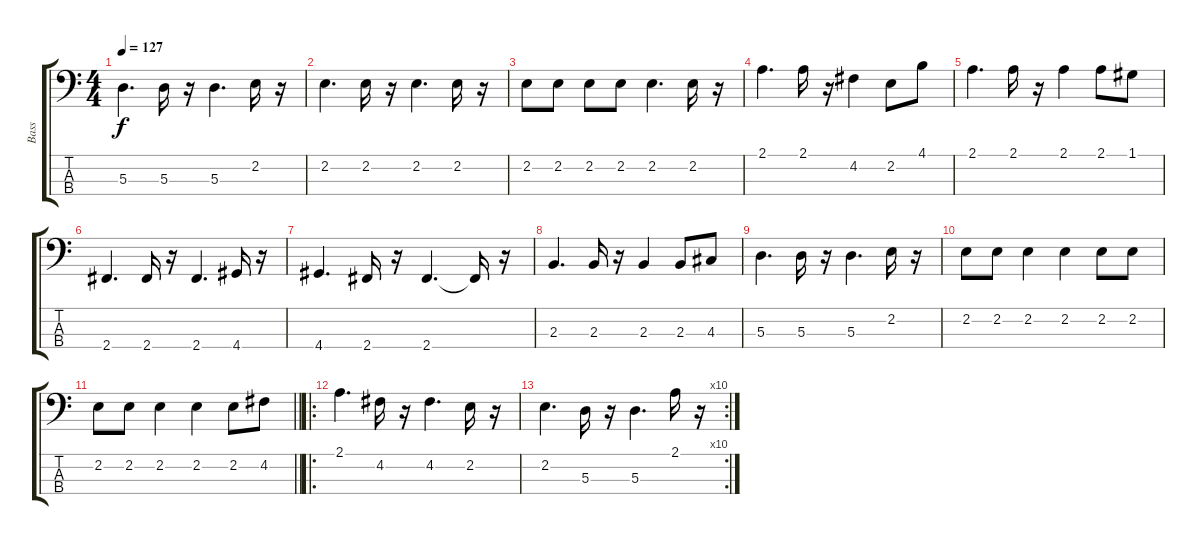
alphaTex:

\track ("Bass" "Bass") {instrument electricbassfinger}
\staff {score tabs}
\tuning (G2 D2 A1 E1) {hide}
\ts (4 4)
\tempo 127
\clef f4
\ks c
5.3.4{d dy f} 5.3.16 r.16 5.3.4{d} 2.2.16 r.16 |
2.2.4{d} 2.2.16 r.16 2.2.4{d} 2.2.16 r.16 |
2.2.8 2.2.8 2.2.8 2.2.8 2.2.4{d} 2.2.16 r.16 |
2.1.4{d} 2.1.16 r.16 4.2.4 2.2.8 4.1.8 |
2.1.4{d} 2.1.16 r.16 2.1.4 2.1.8 1.1.8 |
2.4.4{d} 2.4.16 r.16 2.4.4{d} 4.4.16 r.16 |
4.4.4{d} 2.4.16 r.16 2.4.4{d} 2.4{t}.16 r.16 |
2.3.4{d} 2.3.16 r.16 2.3.4 2.3.8 4.3.8 |
5.3.4{d} 5.3.16 r.16 5.3.4{d} 2.2.16 r.16 |
2.2.8 2.2.8 2.2.4 2.2.4 2.2.8 2.2.8 |
\barLineRight lightlight
2.2.8 2.2.8 2.2.4 2.2.4 2.2.8 4.2.8 |
\ro
\section ("" "")
2.1.4{d} 4.2.16 r.16 4.2.4{d} 2.2.16 r.16 |
\rc 10
2.2.4{d} 5.3.16 r.16 5.3.4{d} 2.1.16 r.16
